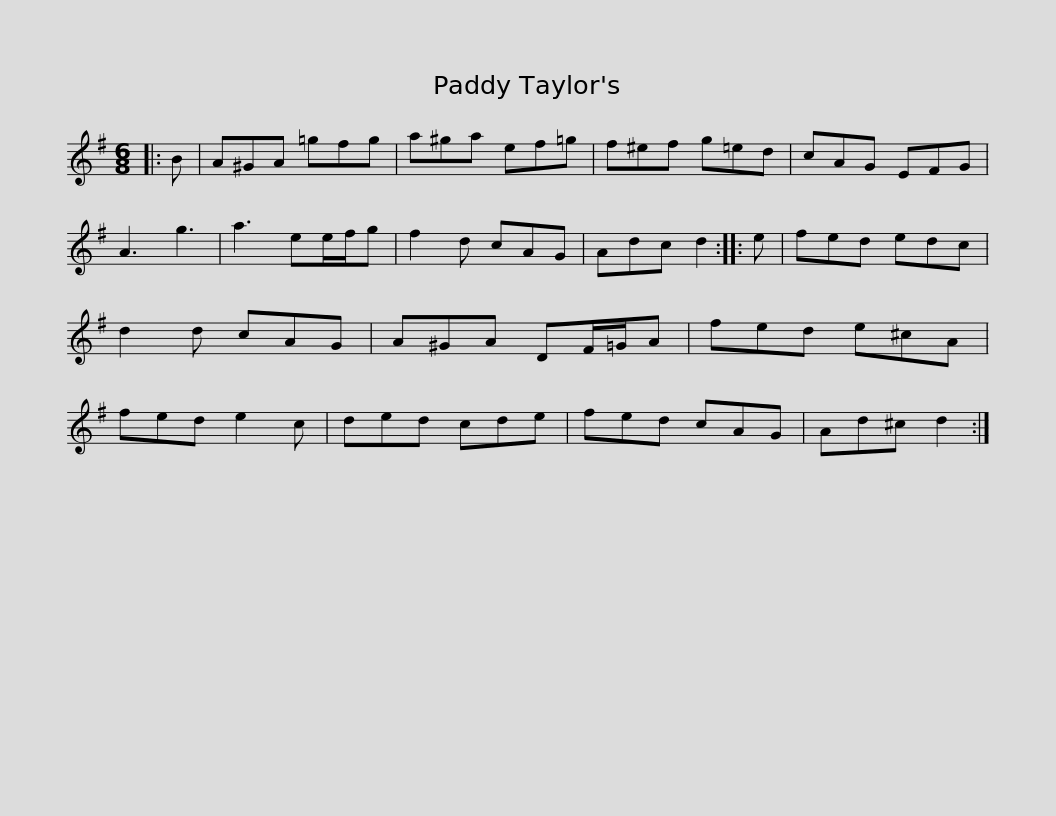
X:1
L:1/8
M:6/8
I:linebreak $
K:G
V:1 treble
V:1
|: B | A^GA =gfg | a^ga ef=g | f^ef g=ed | cAG EFG | %5
 A3 g3 | a3 ee/f/g | f2 d cAG |$ Adc d2 :: e | %10
 fed edc | d2 d cAG | A^GA DF/=G/A | fed e^cA | fed e2 c | %15
 ded cde |$ fed cAG | Ad^c d2 :| %18
